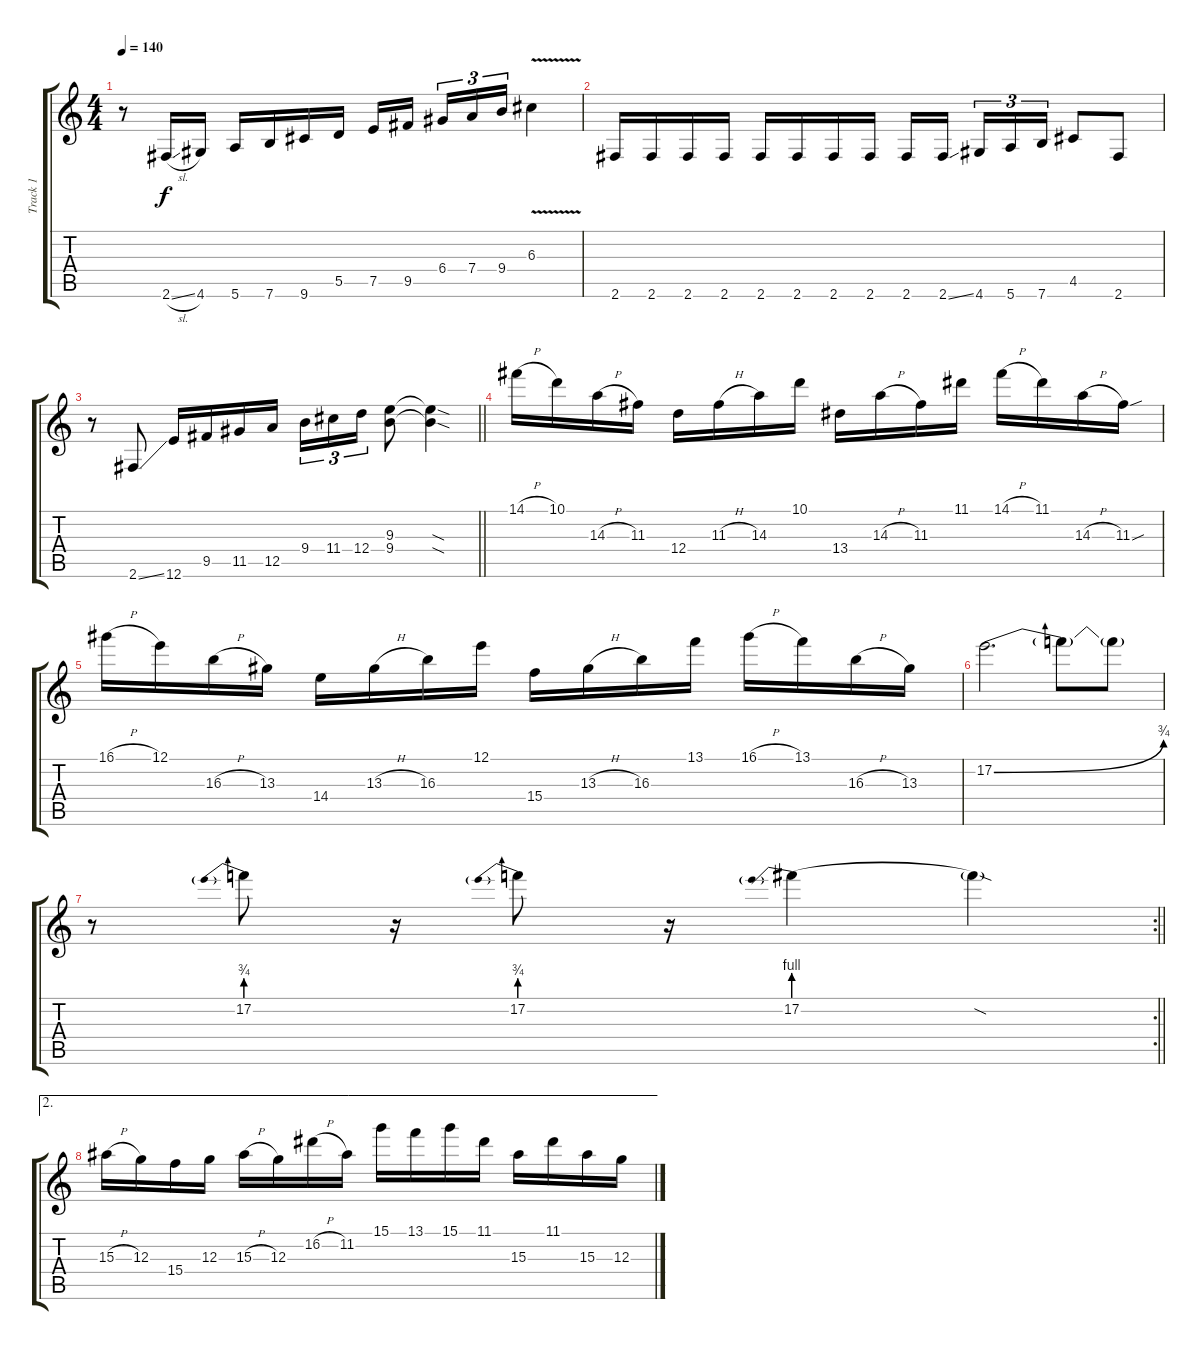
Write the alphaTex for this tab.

\track ("Track 1" "Track 1") {instrument overdrivenguitar}
\staff {score tabs}
\tuning (E4 B3 G3 D3 A2 E2) {hide}
\ts (4 4)
\tempo 140
\clef g2
\ks c
r.8{dy f} 2.6{sl}.16 4.6.16 5.6.16 7.6.16 9.6.16 5.5.16 7.5.16 9.5.16{beam splitsecondary} 6.4.16{tu (3 2)} 7.4.16{tu (3 2)} 9.4.16{tu (3 2)} 6.3{v}.4 |
2.6.16 2.6.16 2.6.16 2.6.16 2.6.16 2.6.16 2.6.16 2.6.16 2.6.16 2.6{ss}.16{beam splitsecondary} 4.6.16{tu (3 2)} 5.6.16{tu (3 2)} 7.6.16{tu (3 2)} 4.5.8 2.6.8 |
\barLineRight lightlight
r.8 2.6{ss}.8 12.6.16 9.5.16 11.5.16 12.5.16 9.4.16{tu (3 2)} 11.4.16{tu (3 2)} 12.4.16{tu (3 2)} (9.3 9.4).8 (9.3{sod t} 9.4{sod t}).4 |
14.1{h}.16 10.1.16 14.3{h}.16 11.3.16 12.4.16 11.3{h}.16 14.3.16 10.1.16 13.4.16 14.3{h}.16 11.3.16 11.1.16 14.1{h}.16 11.1.16 14.3{h}.16 11.3{sou}.16 |
16.1{h}.16 12.1.16 16.3{h}.16 13.3.16 14.4.16 13.3{h}.16 16.3.16 12.1.16 15.4.16 13.3{h}.16 16.3.16 13.1.16 16.1{h}.16 13.1.16 16.3{h}.16 13.3.16 |
17.2{be (bend 0 0 60 3)}.2{d} 17.2{t}.8 17.2{t}.8 |
\rc 2
\barLineRight lightlight
r.8 17.2{be (prebend 0 3 60 3)}.8 r.16 17.2{be (prebend 0 3 60 3)}.8 r.16 17.2{be (prebend 0 4 60 4)}.4 17.2{sod t}.4 |
\ae 2
15.3{h}.16 12.3.16 15.4.16 12.3.16 15.3{h}.16 12.3.16 16.2{h}.16 11.2.16 15.1.16 13.1.16 15.1.16 11.1.16 15.3.16 11.1.16 15.3.16 12.3.16
